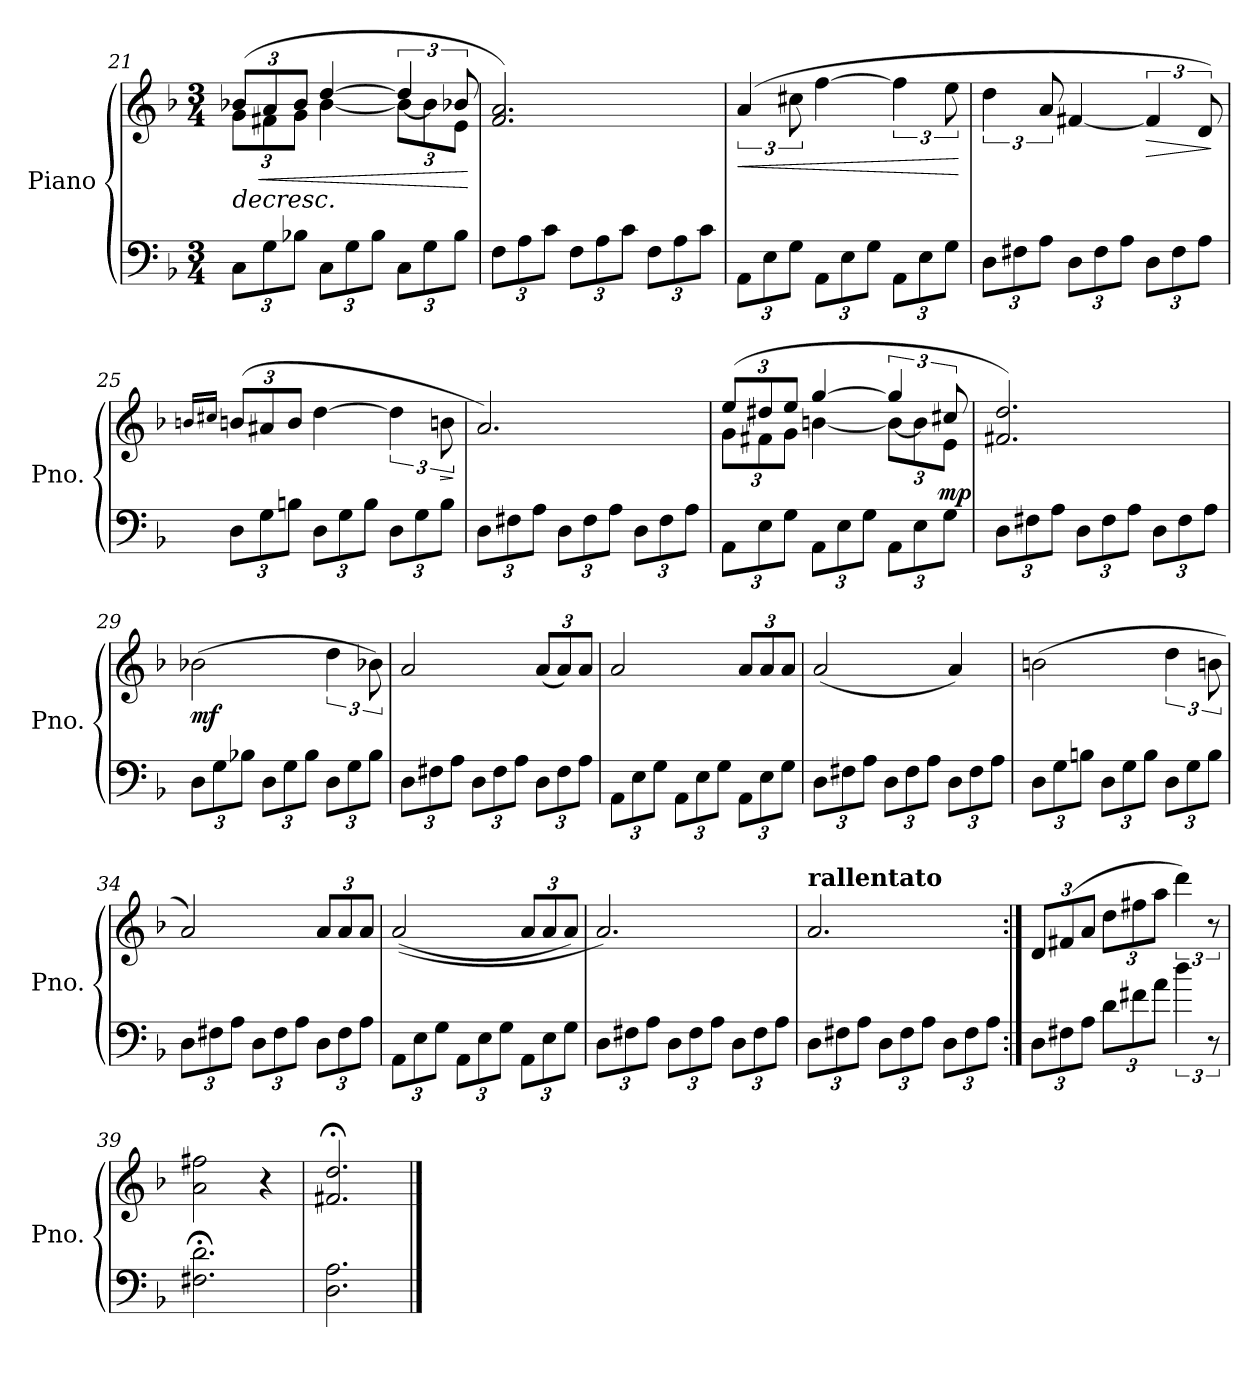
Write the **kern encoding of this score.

**kern	**kern	**dynam
*part1	*part1	*part1
*staff2	*staff1	*staff1/2
*I"Piano	*	*
*I'Pno.	*	*
!!LO:PB:g=z
*clefF4	*clefG2	*
*k[b-]	*k[b-]	*
*M3/4	*M3/4	*
*Xbrackettup	*Xbrackettup	*
=21	=21	=21
!	!	!LO:HP:b
*	*^	*
12C\L	(12b-X/L	12g\L	>
!	!	!	!LO:HP:b
12G\	12a/	12f#X\	<
12B-X\J	12b-/J	12g\J	.
12C\L	[4dd/	[4b-\	.
12G\	.	.	.
12B-\J	.	.	.
*	*brackettup	*Xbrackettup	*
12C\L	6dd/]	12b-\L_	.
12G\	.	12b-\]	.
12B-\J	12b-X/	12e\J	.
*	*v	*v	*
.	.	] [
=22	=22	=22
12F\L	2.f/ 2.a/)	.
12A\	.	.
12c\J	.	.
12F\L	.	.
12A\	.	.
12c\J	.	.
12F\L	.	.
12A\	.	.
12c\J	.	.
=23	=23	=23
*	*brackettup	*
!	!	!LO:HP:b
12AA\L	(6a/	<
12E\	.	.
12G\J	12cc#X\	.
12AA\L	[4ff\	.
12E\	.	.
12G\J	.	.
12AA\L	6ff\]	.
12E\	.	.
12G\J	12ee\	.
.	.	[
=24	=24	=24
12D\L	6dd\	.
12F#X\	.	.
12A\J	12a/	.
12D\L	[4f#X/	.
12F#\	.	.
12A\J	.	.
!	!	!LO:HP:b
12D\L	6f#/]	>
12F#\	.	.
12A\J	12d/)	.
.	.	]
!!LO:LB:g=z
=25	=25	=25
.	16qbn/LL	.
.	16qcc#X/JJ	.
*	*Xbrackettup	*
12D\L	(12b/L	.
12G\	12a#X/	.
12Bn\J	12b/J	.
12D\L	[4dd\	.
12G\	.	.
12B\J	.	.
*	*brackettup	*
12D\L	6dd\]	.
12G\	.	.
!	!	!LO:HP:b
12B\J	12bn\	>
.	.	]
=26	=26	=26
12D\L	2.a/)	.
12F#X\	.	.
12A\J	.	.
12D\L	.	.
12F#\	.	.
12A\J	.	.
12D\L	.	.
12F#\	.	.
12A\J	.	.
=27	=27	=27
*	*Xbrackettup	*
*	*^	*
12AA\L	(12ee/L	12g\L	.
12E\	12dd#X/	12f#X\	.
12G\J	12ee/J	12g\J	.
12AA\L	[4gg/	[4bn\	.
12E\	.	.	.
12G\J	.	.	.
*	*brackettup	*Xbrackettup	*
12AA\L	6gg/]	12b\L_	.
12E\	.	12b\]	.
!	!	!	!LO:DY:a=2
12G\J	12cc#X/	12e\J	mp
*	*v	*v	*
!!LO:LB:g=z
=28	=28	=28
12D\L	2.f#X/ 2.dd/)	.
12F#X\	.	.
12A\J	.	.
12D\L	.	.
12F#\	.	.
12A\J	.	.
12D\L	.	.
12F#\	.	.
12A\J	.	.
=29	=29	=29
!	!	!LO:DY:a=2
12D\L	(2b-X\	mf
12G\	.	.
12B-X\J	.	.
12D\L	.	.
12G\	.	.
12B-\J	.	.
*	*brackettup	*
12D\L	6dd\	.
12G\	.	.
12B-\J	12b-X\)	.
=30	=30	=30
12D\L	2a/	.
12F#X\	.	.
12A\J	.	.
12D\L	.	.
12F#\	.	.
12A\J	.	.
*	*Xbrackettup	*
12D\L	(12a/L	.
12F#\	12a/)	.
12A\J	12a/J	.
=31	=31	=31
12AA\L	2a/	.
12E\	.	.
12G\J	.	.
12AA\L	.	.
12E\	.	.
12G\J	.	.
12AA\L	12a/L	.
12E\	12a/	.
12G\J	12a/J	.
!!LO:LB:g=z
=32	=32	=32
12D\L	(2a/	.
12F#X\	.	.
12A\J	.	.
12D\L	.	.
12F#\	.	.
12A\J	.	.
12D\L	4a/)	.
12F#\	.	.
12A\J	.	.
=33	=33	=33
12D\L	(2bn\	.
12G\	.	.
12Bn\J	.	.
12D\L	.	.
12G\	.	.
12B\J	.	.
*	*brackettup	*
12D\L	6dd\	.
12G\	.	.
12B\J	12bn\	.
=34	=34	=34
12D\L	2a/)	.
12F#X\	.	.
12A\J	.	.
12D\L	.	.
12F#\	.	.
12A\J	.	.
*	*Xbrackettup	*
12D\L	12a/L	.
12F#\	12a/	.
12A\J	12a/J	.
=35	=35	=35
12AA\L	((2a/	.
12E\	.	.
12G\J	.	.
12AA\L	.	.
12E\	.	.
12G\J	.	.
12AA\L	12a/L	.
12E\	12a/	.
12G\J	12a/J)	.
!!LO:LB:g=z
=36	=36	=36
12D\L	2.a/)	.
12F#X\	.	.
12A\J	.	.
12D\L	.	.
12F#\	.	.
12A\J	.	.
12D\L	.	.
12F#\	.	.
12A\J	.	.
=37	=37	=37
!	!LO:TX:a:B:t=rallentato	!
12D\L	2.a/	.
12F#X\	.	.
12A\J	.	.
12D\L	.	.
12F#\	.	.
12A\J	.	.
12D\L	.	.
12F#\	.	.
12A\J	.	.
=38:|!	=38:|!	=38:|!
12D\L	12d/L	.
12F#X\	(12f#X/	.
12A\J	12a/J	.
12d\L	12dd\L	.
12f#X\	12ff#X\	.
12a\J	12aa\J	.
*brackettup	*brackettup	*
6dd\	6ddd\)	.
12r	12r	.
=39	=39	=39
2.F#X\;< 2.d\;<	2a\ 2ff#X\	.
.	4r	.
=40	=40	=40
2.D\ 2.A\	2.f#X/;< 2.dd/;<	.
==	==	==
*-	*-	*-
